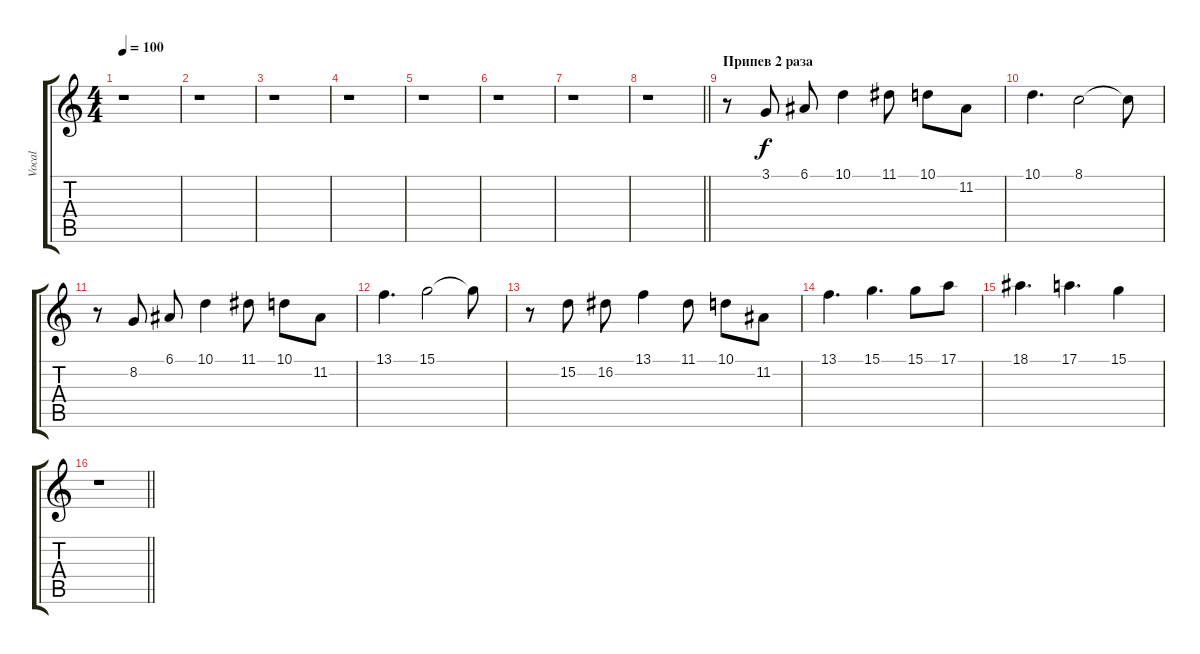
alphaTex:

\track ("Vocal" "Vocal") {instrument altosax}
\staff {score tabs}
\tuning (E4 B3 G3 D3 A2 E2) {hide}
\ts (4 4)
\tempo 100
\clef g2
\ks c
r.1{dy f} |
r.1 |
r.1 |
r.1 |
r.1 |
r.1 |
r.1 |
\barLineRight lightlight
r.1 |
\section ("" "Припев 2 раза")
r.8 3.1.8 6.1.8 10.1.4 11.1.8 10.1.8 11.2.8 |
10.1.4{d} 8.1.2 8.1{t}.8 |
r.8 8.2.8 6.1.8 10.1.4 11.1.8 10.1.8 11.2.8 |
13.1.4{d} 15.1.2 15.1{t}.8 |
r.8 15.2.8 16.2.8 13.1.4 11.1.8 10.1.8 11.2.8 |
13.1.4{d} 15.1.4{d} 15.1.8 17.1.8 |
18.1.4{d} 17.1.4{d} 15.1.4 |
\barLineRight lightlight
r.1
